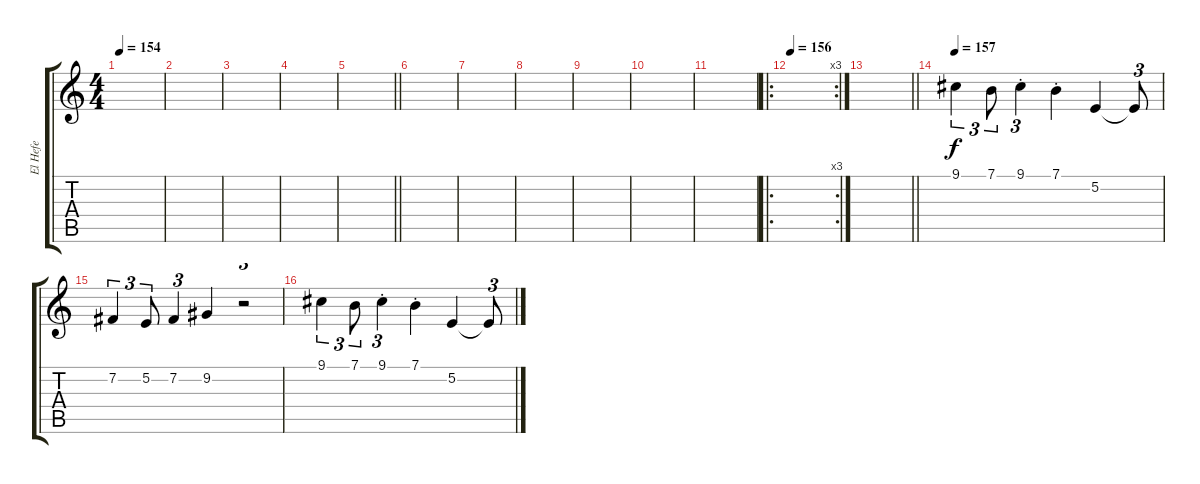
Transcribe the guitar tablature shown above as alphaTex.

\track ("El Hefe" "El Hefe") {instrument trumpet}
\staff {score tabs}
\tuning (E4 B3 G3 D3 A2 E2) {hide}
\ts (4 4)
\tempo 154
\clef g2
\ks c
|
|
|
|
\barLineRight lightlight
|
\section ("" "")
|
|
|
|
|
|
\ro
\rc 3
\tempo 156
|
\barLineRight lightlight
|
\section ("" "")
\tempo 157
9.1.4{tu (3 2)} 7.1.8{tu (3 2)} 9.1{st}.4{tu (3 2)} 7.1{st}.4 5.2.4 5.2{t}.8{tu (3 2)} |
7.2.4{tu (3 2)} 5.2.8{tu (3 2)} 7.2.4{tu (3 2)} 9.2.4 r.2{tu (3 2)} |
9.1.4{tu (3 2)} 7.1.8{tu (3 2)} 9.1{st}.4{tu (3 2)} 7.1{st}.4 5.2.4 5.2{t}.8{tu (3 2)}
